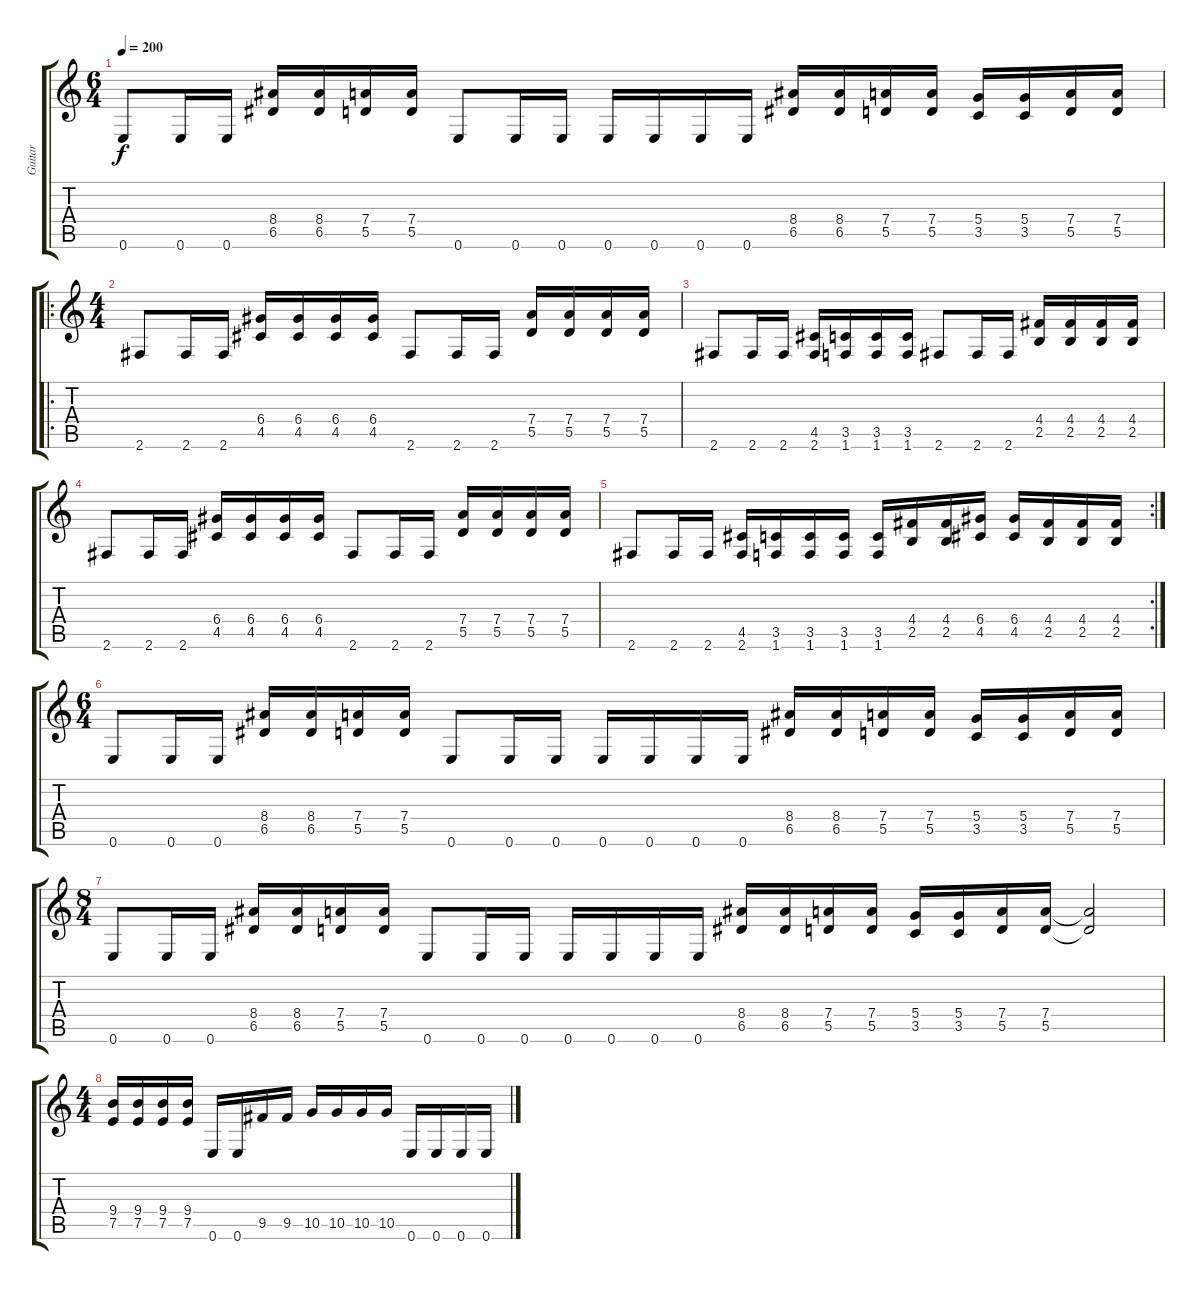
\track ("Guitar" "Guitar") {instrument distortionguitar}
\staff {score tabs}
\tuning (E4 B3 G3 D3 A2 E2) {hide}
\ts (6 4)
\tempo 200
\clef g2
\ks c
0.6.8{dy f} 0.6.16 0.6.16 (8.4 6.5).16 (8.4 6.5).16 (7.4 5.5).16 (7.4 5.5).16 0.6.8 0.6.16 0.6.16 0.6.16 0.6.16 0.6.16 0.6.16 (8.4 6.5).16 (8.4 6.5).16 (7.4 5.5).16 (7.4 5.5).16 (5.4 3.5).16 (5.4 3.5).16 (7.4 5.5).16 (7.4 5.5).16 |
\ro
\ts (4 4)
2.6.8 2.6.16 2.6.16 (6.4 4.5).16 (6.4 4.5).16 (6.4 4.5).16 (6.4 4.5).16 2.6.8 2.6.16 2.6.16 (7.4 5.5).16 (7.4 5.5).16 (7.4 5.5).16 (7.4 5.5).16 |
2.6.8 2.6.16 2.6.16 (4.5 2.6).16 (3.5 1.6).16 (3.5 1.6).16 (3.5 1.6).16 2.6.8 2.6.16 2.6.16 (4.4 2.5).16 (4.4 2.5).16 (4.4 2.5).16 (4.4 2.5).16 |
2.6.8 2.6.16 2.6.16 (6.4 4.5).16 (6.4 4.5).16 (6.4 4.5).16 (6.4 4.5).16 2.6.8 2.6.16 2.6.16 (7.4 5.5).16 (7.4 5.5).16 (7.4 5.5).16 (7.4 5.5).16 |
\rc 2
2.6.8 2.6.16 2.6.16 (4.5 2.6).16 (3.5 1.6).16 (3.5 1.6).16 (3.5 1.6).16 (3.5 1.6).16 (4.4 2.5).16 (4.4 2.5).16 (6.4 4.5).16 (6.4 4.5).16 (4.4 2.5).16 (4.4 2.5).16 (4.4 2.5).16 |
\ts (6 4)
0.6.8 0.6.16 0.6.16 (8.4 6.5).16 (8.4 6.5).16 (7.4 5.5).16 (7.4 5.5).16 0.6.8 0.6.16 0.6.16 0.6.16 0.6.16 0.6.16 0.6.16 (8.4 6.5).16 (8.4 6.5).16 (7.4 5.5).16 (7.4 5.5).16 (5.4 3.5).16 (5.4 3.5).16 (7.4 5.5).16 (7.4 5.5).16 |
\ts (8 4)
0.6.8 0.6.16 0.6.16 (8.4 6.5).16 (8.4 6.5).16 (7.4 5.5).16 (7.4 5.5).16 0.6.8 0.6.16 0.6.16 0.6.16 0.6.16 0.6.16 0.6.16 (8.4 6.5).16 (8.4 6.5).16 (7.4 5.5).16 (7.4 5.5).16 (5.4 3.5).16 (5.4 3.5).16 (7.4 5.5).16 (7.4 5.5).16 (7.4{t} 5.5{t}).2 |
\ts (4 4)
(9.4 7.5).16 (9.4 7.5).16 (9.4 7.5).16 (9.4 7.5).16 0.6.16 0.6.16 9.5.16 9.5.16 10.5.16 10.5.16 10.5.16 10.5.16 0.6.16 0.6.16 0.6.16 0.6.16
